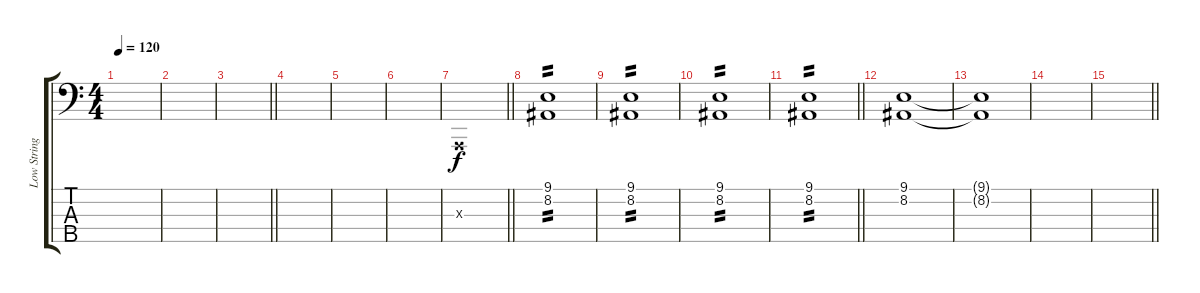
\track ("Low Strings Standard" "Low String") {instrument stringensemble1}
\staff {score tabs}
\tuning (G2 D2 A1 E1 B0) {hide}
\ts (4 4)
\tempo 120
\clef f4
\ks c
|
|
\barLineRight lightlight
|
\section ("" "")
|
|
|
\barLineRight lightlight
0.3{x}.1{volume 0} |
(9.1 8.2).1{tp 2 volume 16} |
(9.1 8.2).1{tp 2} |
(9.1 8.2).1{tp 2} |
\barLineRight lightlight
(9.1 8.2).1{tp 2} |
\section ("" "")
(9.1 8.2).1{volume 15} |
(9.1{t} 8.2{t}).1 |
|
\barLineRight lightlight
